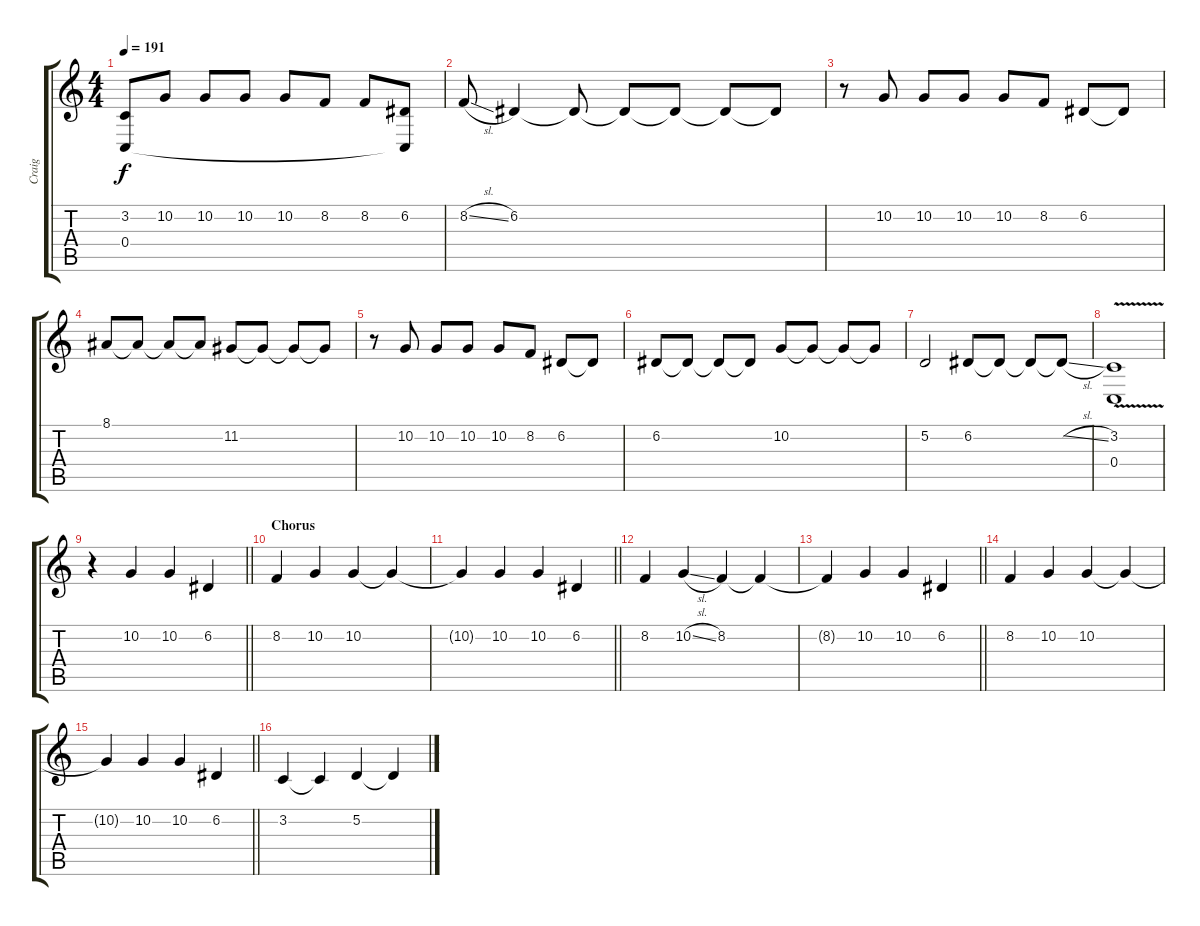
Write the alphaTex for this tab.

\track ("Craig" "Craig") {instrument cello}
\staff {score tabs}
\tuning (D4 A3 F3 C3 G2 C2) {hide}
\ts (4 4)
\tempo 191
\clef g2
\ks c
(3.2{t} 0.4).8{dy f} 10.2.8 10.2.8 10.2.8 10.2.8 8.2.8 8.2.8 (6.2 0.4{t}).8 |
8.2{sl}.8 6.2.4 6.2{t}.8 6.2{t}.8 6.2{t}.8 6.2{t}.8 6.2{t}.8 |
r.8 10.2.8 10.2.8 10.2.8 10.2.8 8.2.8 6.2.8 6.2{t}.8 |
8.1.8 8.1{t}.8 8.1{t}.8 8.1{t}.8 11.2.8 11.2{t}.8 11.2{t}.8 11.2{t}.8 |
r.8 10.2.8 10.2.8 10.2.8 10.2.8 8.2.8 6.2.8 6.2{t}.8 |
6.2.8 6.2{t}.8 6.2{t}.8 6.2{t}.8 10.2.8 10.2{t}.8 10.2{t}.8 10.2{t}.8 |
5.2.2 6.2.8 6.2{t}.8 6.2{t}.8 6.2{sl t}.8 |
(3.2{v} 0.4{v}).1 |
\barLineRight lightlight
r.4 10.2.4 10.2.4 6.2.4 |
\section ("" "Chorus")
8.2.4 10.2.4 10.2.4 10.2{t}.4 |
\barLineRight lightlight
10.2{t}.4 10.2.4 10.2.4 6.2.4 |
8.2.4 10.2{sl}.4 8.2.4 8.2{t}.4 |
\barLineRight lightlight
8.2{t}.4 10.2.4 10.2.4 6.2.4 |
8.2.4 10.2.4 10.2.4 10.2{t}.4 |
\barLineRight lightlight
10.2{t}.4 10.2.4 10.2.4 6.2.4 |
3.2.4 3.2{t}.4 5.2.4 5.2{t}.4
